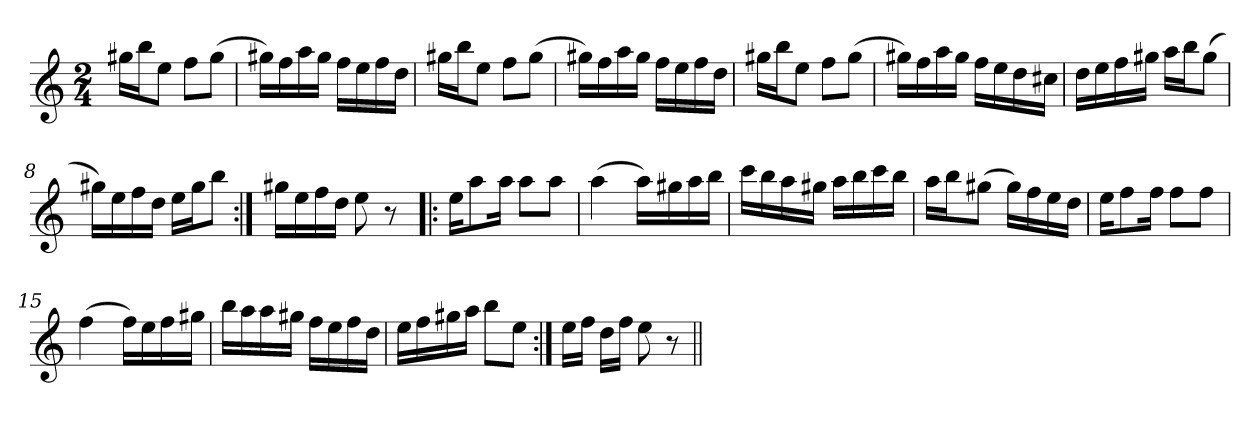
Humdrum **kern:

**kern
*part1
*staff1
*clefG2
*k[]
*M2/4
*MM1
=1
16gg#X\LL
16bb\J
8ee\J
8ff\L
(>8gg#\J
=2
16gg#X\LL)
16ff\
16aa\
16gg#\JJ
16ff\LL
16ee\
16ff\
16dd\JJ
=3
16gg#X\LL
16bb\J
8ee\J
8ff\L
(>8gg#\J
=4
16gg#X\LL)
16ff\
16aa\
16gg#\JJ
16ff\LL
16ee\
16ff\
16dd\JJ
=5
16gg#X\LL
16bb\J
8ee\J
8ff\L
(>8gg#\J
=6
16gg#X\LL)
16ff\
16aa\
16gg#\JJ
16ff\LL
16ee\
16dd\
16cc#X\JJ
!!LO:LB:g=z
=7
16dd\LL
16ee\
16ff\
16gg#X\JJ
16aa\LL
16bb\J
(>8gg#\J
=8
16gg#X\LL)
16ee\
16ff\
16dd\JJ
16ee\LL
16gg#\J
8bb\J
=9:|!
16gg#X\LL
16ee\
16ff\
16dd\JJ
8ee\
8r
=10!|:
16ee\KL
8aa\
16aa\Jk
8aa\L
8aa\J
=11
(>4aa\
16aa\LL)
16gg#X\
16aa\
16bb\JJ
=12
16ccc\LL
16bb\
16aa\
16gg#X\JJ
16aa\LL
16bb\
16ccc\
16bb\JJ
!!LO:LB:g=z
=13
16aa\LL
16bb\J
(>8gg#X\J
16gg#\LL)
16ff\
16ee\
16dd\JJ
=14
16ee\KL
8ff\
16ff\Jk
8ff\L
8ff\J
=15
(>4ff\
16ff\LL)
16ee\
16ff\
16gg#X\JJ
=16
16bb\LL
16aa\
16aa\
16gg#X\JJ
16ff\LL
16ee\
16ff\
16dd\JJ
=17
16ee\LL
16ff\
16gg#X\
16aa\JJ
8bb\L
8ee\J
=18:|!
16ee\LL
16ff\JJ
16dd\LL
16ff\JJ
8ee\
8r
=||
*-
